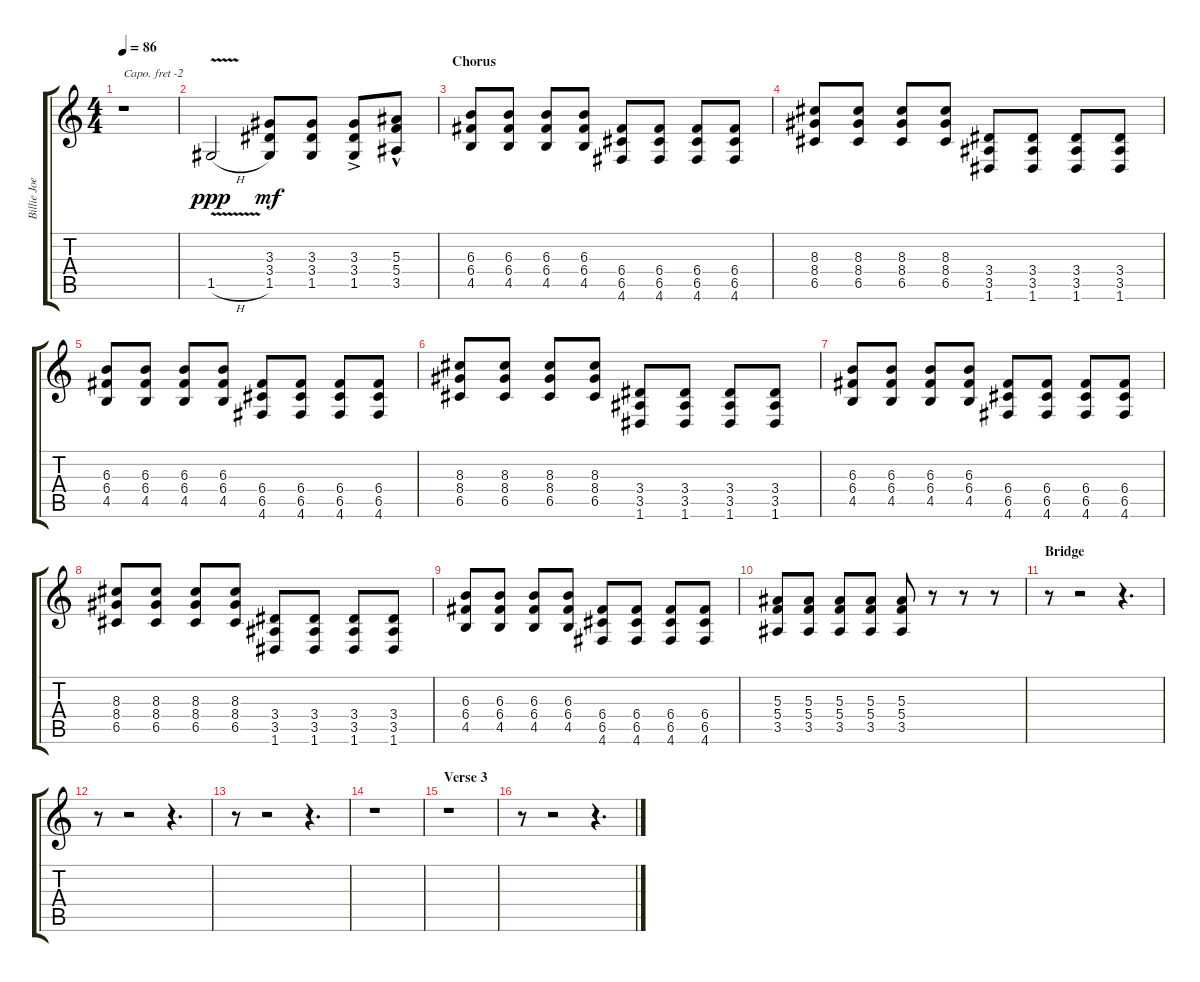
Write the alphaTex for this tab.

\track ("Billie Joe Armstrong (Heavy Guitar)" "Billie Joe") {instrument distortionguitar}
\staff {score tabs}
\capo -2
\tuning (E4 B3 G3 D3 A2 E2) {hide}
\ts (4 4)
\tempo 86
\clef g2
\ks c
r.1{dy mf} |
1.5{v h}.2{dy ppp} (3.3 3.4 1.5).8{dy mf} (3.3 3.4 1.5).8 (3.3{ac} 3.4{ac} 1.5{ac}).8 (5.3{hac} 5.4{hac} 3.5{hac}).8 |
\section ("" "Chorus")
(6.3 6.4 4.5).8 (6.3 6.4 4.5).8 (6.3 6.4 4.5).8 (6.3 6.4 4.5).8 (6.4 6.5 4.6).8 (6.4 6.5 4.6).8 (6.4 6.5 4.6).8 (6.4 6.5 4.6).8 |
(8.3 8.4 6.5).8 (8.3 8.4 6.5).8 (8.3 8.4 6.5).8 (8.3 8.4 6.5).8 (3.4 3.5 1.6).8 (3.4 3.5 1.6).8 (3.4 3.5 1.6).8 (3.4 3.5 1.6).8 |
(6.3 6.4 4.5).8 (6.3 6.4 4.5).8 (6.3 6.4 4.5).8 (6.3 6.4 4.5).8 (6.4 6.5 4.6).8 (6.4 6.5 4.6).8 (6.4 6.5 4.6).8 (6.4 6.5 4.6).8 |
(8.3 8.4 6.5).8 (8.3 8.4 6.5).8 (8.3 8.4 6.5).8 (8.3 8.4 6.5).8 (3.4 3.5 1.6).8 (3.4 3.5 1.6).8 (3.4 3.5 1.6).8 (3.4 3.5 1.6).8 |
(6.3 6.4 4.5).8 (6.3 6.4 4.5).8 (6.3 6.4 4.5).8 (6.3 6.4 4.5).8 (6.4 6.5 4.6).8 (6.4 6.5 4.6).8 (6.4 6.5 4.6).8 (6.4 6.5 4.6).8 |
(8.3 8.4 6.5).8 (8.3 8.4 6.5).8 (8.3 8.4 6.5).8 (8.3 8.4 6.5).8 (3.4 3.5 1.6).8 (3.4 3.5 1.6).8 (3.4 3.5 1.6).8 (3.4 3.5 1.6).8 |
(6.3 6.4 4.5).8 (6.3 6.4 4.5).8 (6.3 6.4 4.5).8 (6.3 6.4 4.5).8 (6.4 6.5 4.6).8 (6.4 6.5 4.6).8 (6.4 6.5 4.6).8 (6.4 6.5 4.6).8 |
(5.3 5.4 3.5).8 (5.3 5.4 3.5).8 (5.3 5.4 3.5).8 (5.3 5.4 3.5).8 (5.3 5.4 3.5).8 r.8 r.8 r.8 |
\section ("" "Bridge")
r.8 r.2 r.4{d} |
r.8 r.2 r.4{d} |
r.8 r.2 r.4{d} |
r.1 |
\section ("" "Verse 3")
r.1 |
r.8 r.2 r.4{d}
